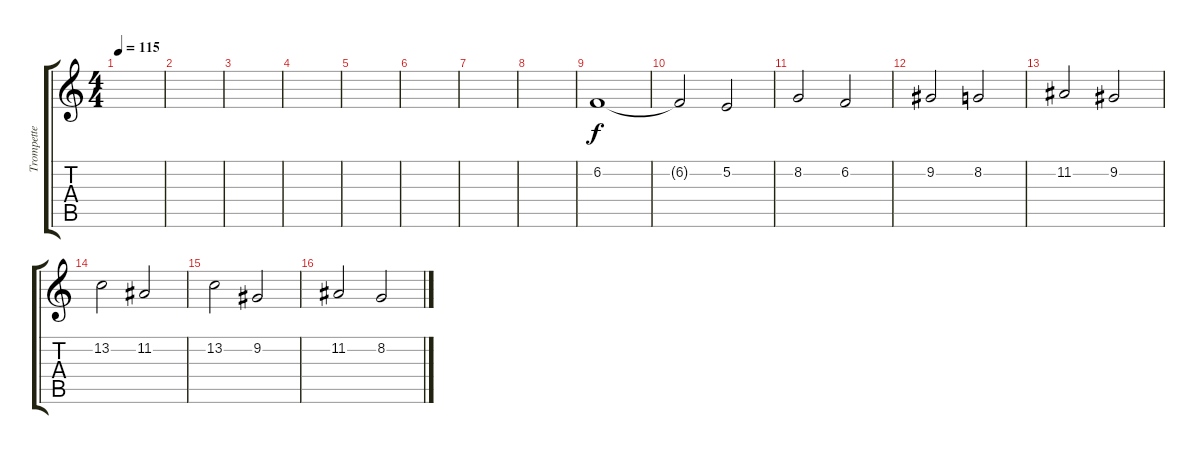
\track ("Trompette" "Trompette") {instrument trumpet}
\staff {score tabs}
\tuning (E4 B3 G3 D3 A2 E2) {hide}
\ts (4 4)
\tempo 115
\clef g2
\ks c
|
|
|
|
|
|
|
|
6.2.1 |
6.2{t}.2 5.2.2 |
8.2.2 6.2.2 |
9.2.2 8.2.2 |
11.2.2 9.2.2 |
13.2.2 11.2.2 |
13.2.2 9.2.2 |
11.2.2 8.2.2
